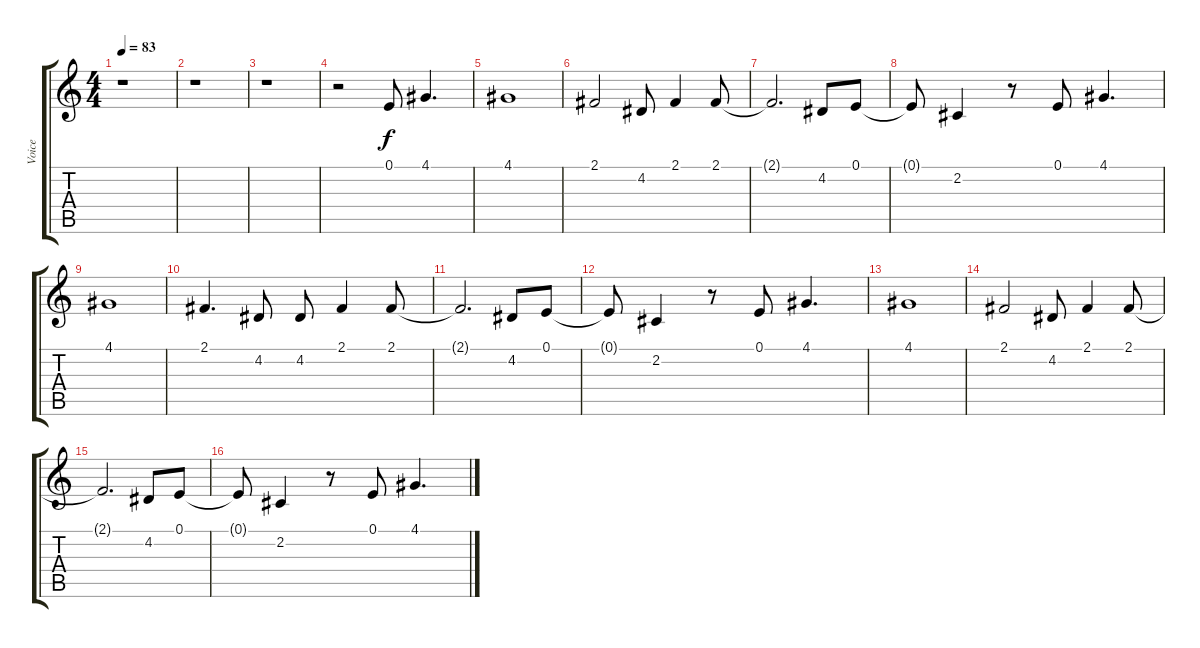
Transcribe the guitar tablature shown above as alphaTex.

\track ("Voice" "Voice") {instrument honkytonkpiano}
\staff {score tabs}
\tuning (E4 B3 G3 D3 A2 E2) {hide}
\ts (4 4)
\tempo 83
\clef g2
\ks c
r.1{dy f} |
r.1 |
r.1 |
r.2 0.1.8 4.1.4{d} |
4.1.1 |
2.1.2 4.2.8 2.1.4 2.1.8 |
2.1{t}.2{d} 4.2.8 0.1.8 |
0.1{t}.8 2.2.4 r.8 0.1.8 4.1.4{d} |
4.1.1 |
2.1.4{d} 4.2.8 4.2.8 2.1.4 2.1.8 |
2.1{t}.2{d} 4.2.8 0.1.8 |
0.1{t}.8 2.2.4 r.8 0.1.8 4.1.4{d} |
4.1.1 |
2.1.2 4.2.8 2.1.4 2.1.8 |
2.1{t}.2{d} 4.2.8 0.1.8 |
0.1{t}.8 2.2.4 r.8 0.1.8 4.1.4{d}
